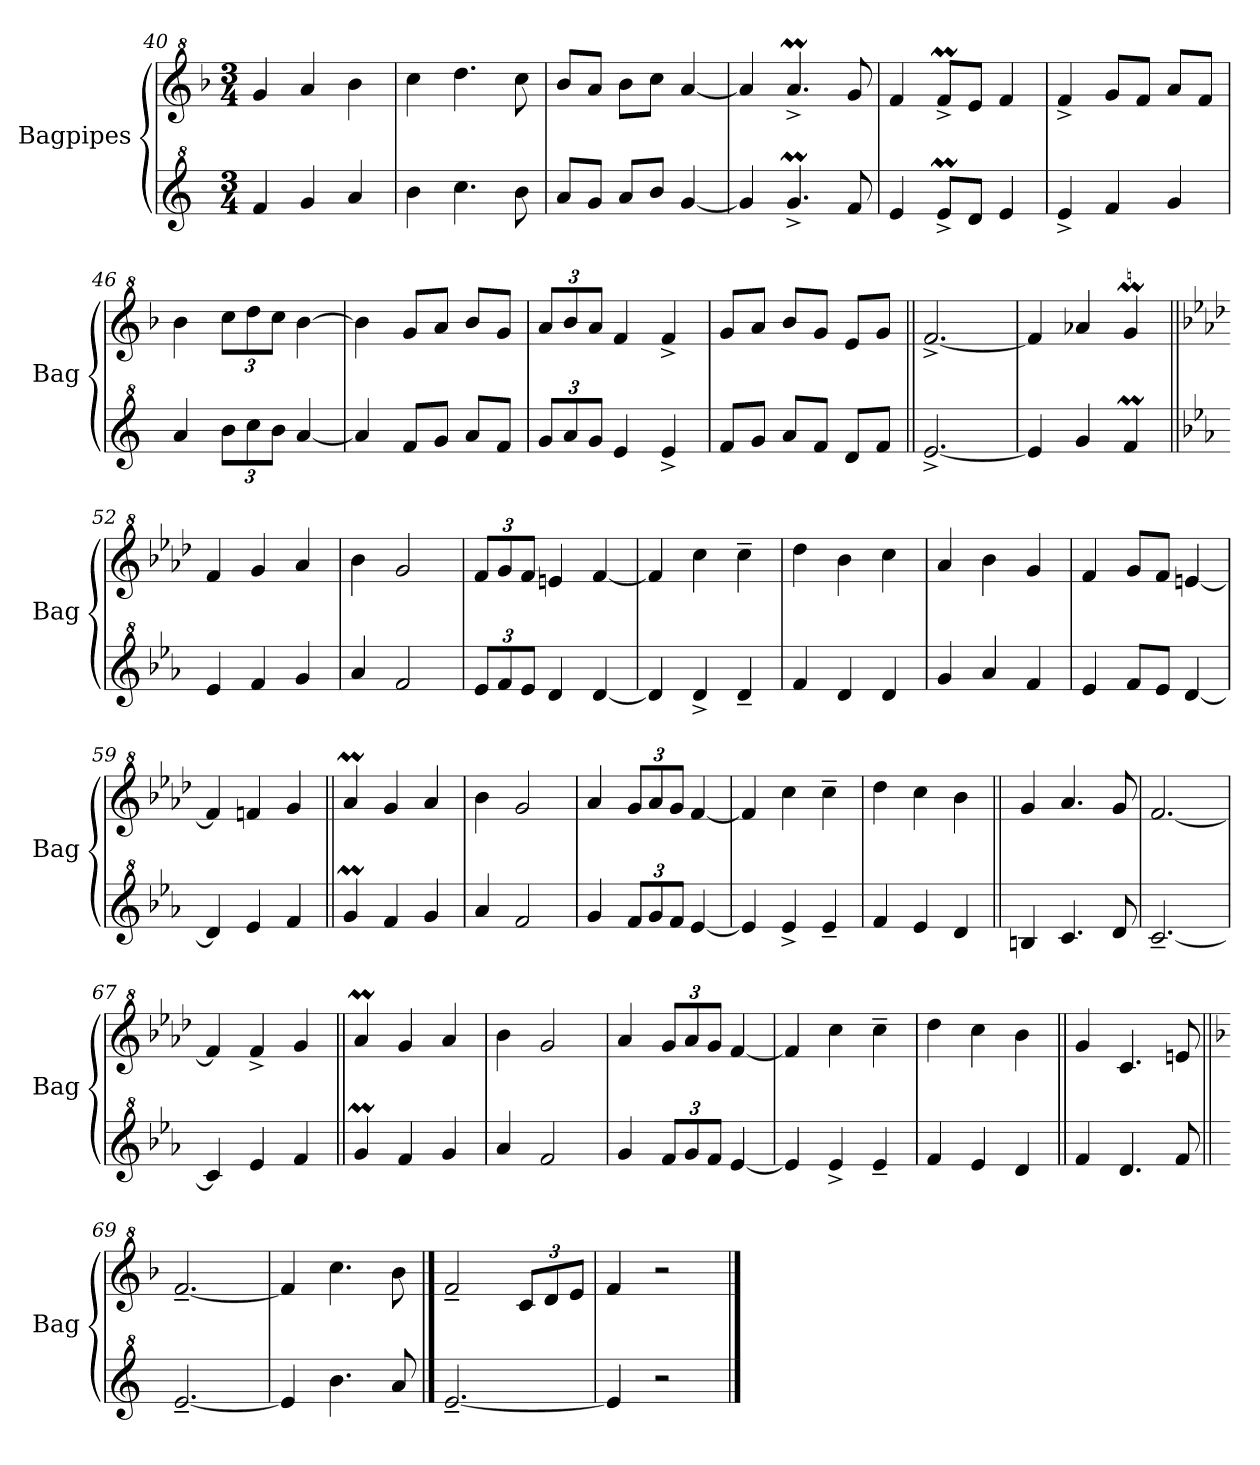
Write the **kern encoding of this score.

**kern	**kern
*part2	*part1
*staff2	*staff1
*I"Bagpipes	*I"Bagpipes
*I'Bag	*I'Bag
*clefG^2	*clefG^2
*ITrd4c7	*
*k[b-]	*k[b-]
*F:	*F:
*M3/4	*M3/4
=40	=40
4b-/	4gg/
4cc/	4aa/
4dd/	4bb-\
=41	=41
4ee\	4ccc\
4.ff\	4.ddd\
8ee\	8ccc\
=42	=42
8dd/L	8bb-/L
8cc/J	8aa/J
8dd/L	8bb-\L
8ee/J	8ccc\J
[4cc/	[4aa/
=43	=43
4cc/]	4aa/]
4.ccM^/	4.aam^/
8b-/	8gg/
=44	=44
4a/	4ff/
8am^/L	8ffM^/L
8g/J	8ee/J
4a/	4ff/
=45	=45
4a^/	4ff^/
4b-/	8gg/L
.	8ff/J
4cc/	8aa/L
.	8ff/J
=46	=46
4dd/	4bb-\
*Xbrackettup	*Xbrackettup
12ee\L	12ccc\L
12ff\	12ddd\
12ee\J	12ccc\J
[4dd/	[4bb-\
=47	=47
4dd/]	4bb-\]
8b-/L	8gg/L
8cc/J	8aa/J
8dd/L	8bb-/L
8b-/J	8gg/J
!!LO:LB:g=z
=48	=48
12cc/L	12aa/L
12dd/	12bb-/
12cc/J	12aa/J
4a/	4ff/
4a^/	4ff^/
=49	=49
8b-/L	8gg/L
8cc/J	8aa/J
8dd/L	8bb-/L
8b-/J	8gg/J
8g/L	8ee/L
8b-/J	8gg/J
=50||	=50||
[2.a^/	[2.ff^/
=51	=51
4a/]	4ff/]
4cc/	4aa-X/
4b-M/	4ggM/
=52||	=52||
*k[b-e-a-d-]	*k[b-e-a-d-]
*A-:	*A-:
4a-/	4ff/
4b-/	4gg/
4cc/	4aa-/
=53	=53
4dd-/	4bb-\
2b-/	2gg/
=54	=54
12a-/L	12ff/L
12b-/	12gg/
12a-/J	12ff/J
4g/	4een/
[4g/	[4ff/
=55	=55
4g/]	4ff/]
4g^/	4ccc\
4g~/	4ccc~\
=56	=56
4b-/	4ddd-\
4g/	4bb-\
4g/	4ccc\
=57	=57
4cc/	4aa-/
4dd-/	4bb-\
4b-/	4gg/
!!LO:PB:g=z
=58	=58
4a-/	4ff/
8b-/L	8gg/L
8a-/J	8ff/J
[4g/	[4een/
=59	=59
4g/]	4ff-/]
4a-/	4ffn/
4b-/	4gg/
=60||	=60||
4ccm/	4aa-M/
4b-/	4gg/
4cc/	4aa-/
=61	=61
4dd-/	4bb-\
2b-/	2gg/
=62	=62
4cc/	4aa-/
12b-/L	12gg/L
12cc/	12aa-/
12b-/J	12gg/J
[4a-/	[4ff/
=63	=63
4a-/]	4ff/]
4a-^/	4ccc\
4a-~/	4ccc~\
=64	=64
4b-/	4ddd-\
4a-/	4ccc\
4g/	4bb-\
=65||	=65||
4en/	4gg/
4.f/	4.aa-/
8g/	8gg/
=66	=66
[2.f~/	[2.ff/
=67	=67
4f/]	4ff/]
4a-/	4ff^/
4b-/	4gg/
=60||	=60||
4ccm/	4aa-M/
4b-/	4gg/
4cc/	4aa-/
=61	=61
4dd-/	4bb-\
2b-/	2gg/
=62	=62
4cc/	4aa-/
12b-/L	12gg/L
12cc/	12aa-/
12b-/J	12gg/J
[4a-/	[4ff/
=63	=63
4a-/]	4ff/]
4a-^/	4ccc\
4a-~/	4ccc~\
=64	=64
4b-/	4ddd-\
4a-/	4ccc\
4g/	4bb-\
=68||	=68||
4b-/	4gg/
4.g/	4.cc/
8b-/	8een/
!!LO:LB:g=z
=69||	=69||
*k[b-]	*k[b-]
*F:	*F:
[2.a~/	[2.ff~/
=70	=70
4a/]	4ff/]
4.ee\	4.ccc\
8dd/	8bb-\
==71	==71
[2.a~/	2ff~/
.	12cc/L
.	12dd/
.	12ee/J
=72	=72
4a/]	4ff/
2r	2r
==	==
*-	*-
